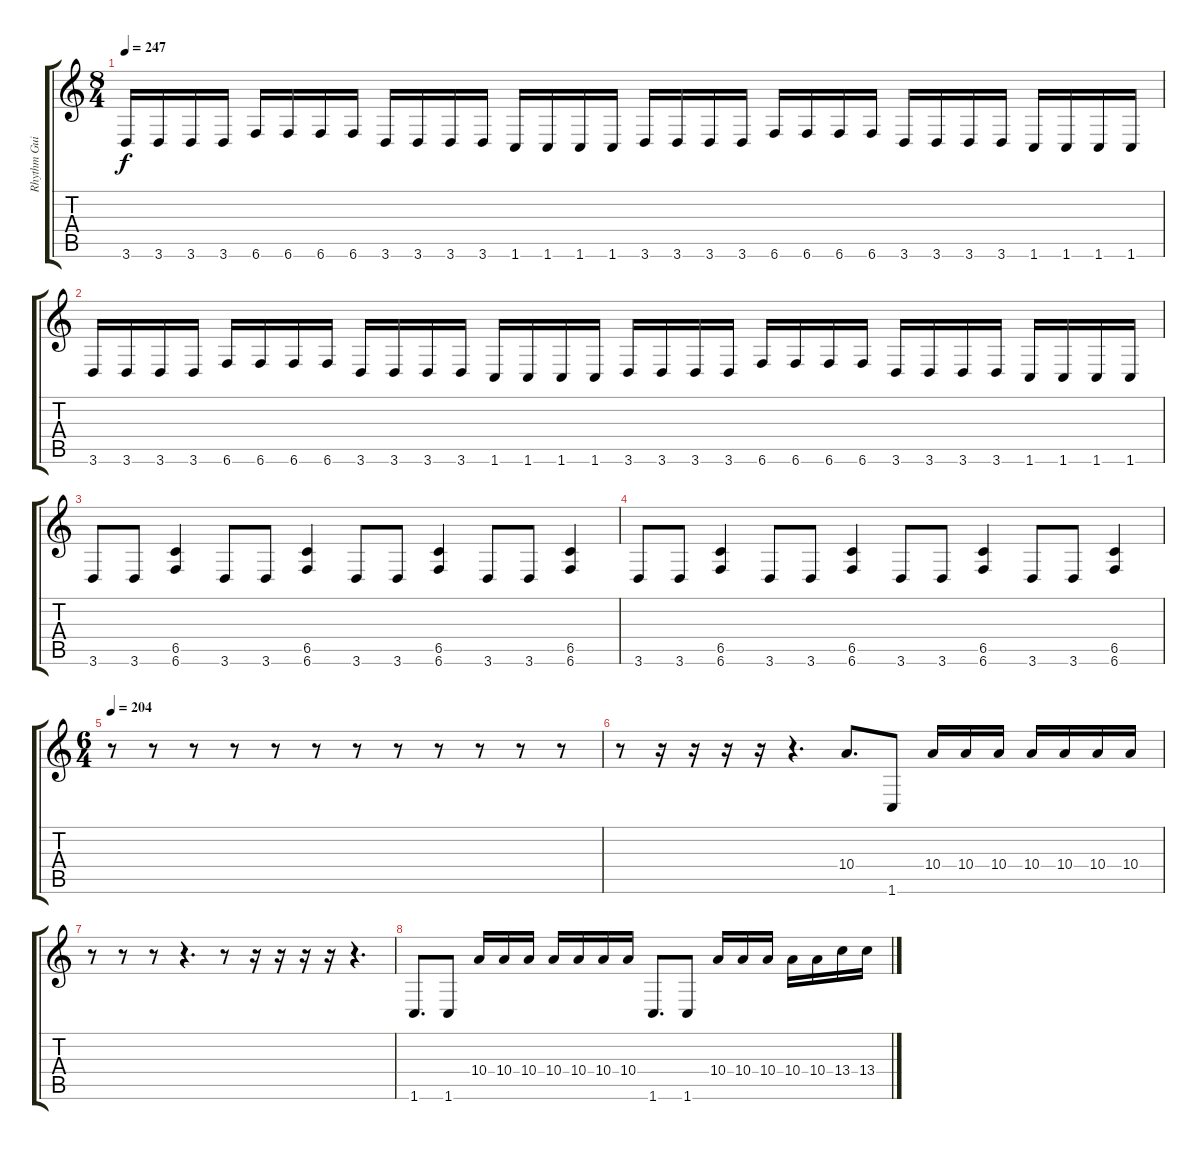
\track ("Rhythm Guitar" "Rhythm Gui") {instrument distortionguitar}
\staff {score tabs}
\tuning (Db4 Ab3 E3 B2 Gb2 B1) {hide}
\ts (8 4)
\tempo 247
\clef g2
\ks c
3.6.16{dy f} 3.6.16 3.6.16 3.6.16 6.6.16 6.6.16 6.6.16 6.6.16 3.6.16 3.6.16 3.6.16 3.6.16 1.6.16 1.6.16 1.6.16 1.6.16 3.6.16 3.6.16 3.6.16 3.6.16 6.6.16 6.6.16 6.6.16 6.6.16 3.6.16 3.6.16 3.6.16 3.6.16 1.6.16 1.6.16 1.6.16 1.6.16 |
3.6.16 3.6.16 3.6.16 3.6.16 6.6.16 6.6.16 6.6.16 6.6.16 3.6.16 3.6.16 3.6.16 3.6.16 1.6.16 1.6.16 1.6.16 1.6.16 3.6.16 3.6.16 3.6.16 3.6.16 6.6.16 6.6.16 6.6.16 6.6.16 3.6.16 3.6.16 3.6.16 3.6.16 1.6.16 1.6.16 1.6.16 1.6.16 |
3.6.8 3.6.8 (6.5 6.6).4 3.6.8 3.6.8 (6.5 6.6).4 3.6.8 3.6.8 (6.5 6.6).4 3.6.8 3.6.8 (6.5 6.6).4 |
3.6.8 3.6.8 (6.5 6.6).4 3.6.8 3.6.8 (6.5 6.6).4 3.6.8 3.6.8 (6.5 6.6).4 3.6.8 3.6.8 (6.5 6.6).4 |
\ts (6 4)
\tempo 204
r.8 r.8 r.8 r.8 r.8 r.8 r.8 r.8 r.8 r.8 r.8 r.8 |
r.8 r.16 r.16 r.16 r.16 r.4{d} 10.4.8{d} 1.6.8 10.4.16 10.4.16 10.4.16 10.4.16 10.4.16 10.4.16 10.4.16 |
r.8 r.8 r.8 r.4{d} r.8 r.16 r.16 r.16 r.16 r.4{d} |
1.6.8{d} 1.6.8 10.4.16 10.4.16 10.4.16 10.4.16 10.4.16 10.4.16 10.4.16 1.6.8{d} 1.6.8 10.4.16 10.4.16 10.4.16 10.4.16 10.4.16 13.4.16 13.4.16
